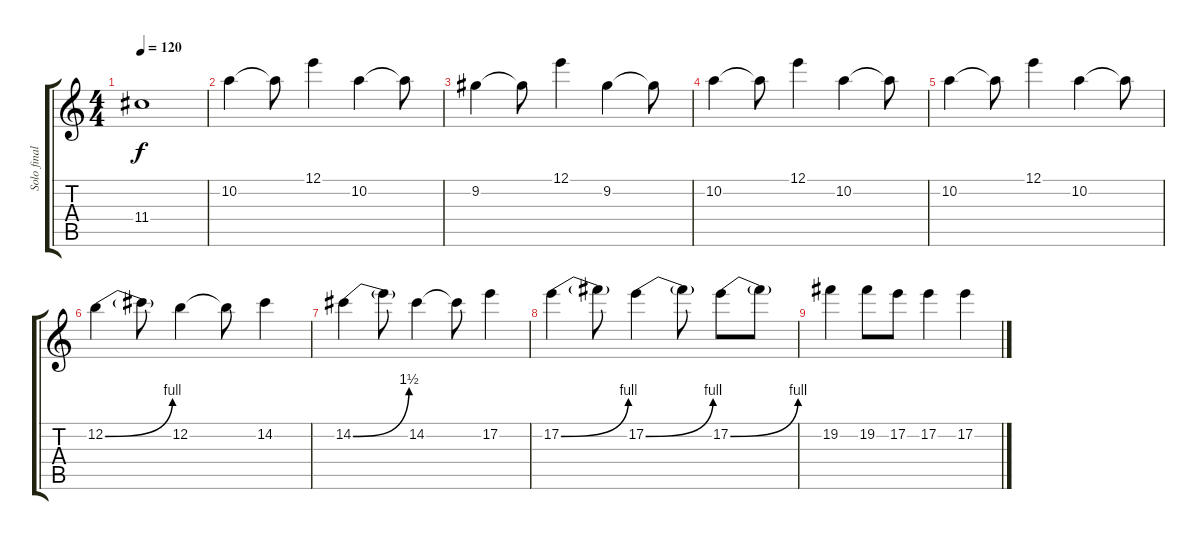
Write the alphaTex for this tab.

\track ("Solo final Pitu" "Solo final") {instrument overdrivenguitar}
\staff {score tabs}
\tuning (E4 B3 G3 D3 A2 E2) {hide}
\ts (4 4)
\tempo 120
\clef g2
\ks c
11.4{t}.1{dy f} |
10.2.4 10.2{t}.8 12.1.4 10.2.4 10.2{t}.8 |
9.2.4 9.2{t}.8 12.1.4 9.2.4 9.2{t}.8 |
10.2.4 10.2{t}.8 12.1.4 10.2.4 10.2{t}.8 |
10.2.4 10.2{t}.8 12.1.4 10.2.4 10.2{t}.8 |
12.2{be (bend 0 0 60 4)}.4{volume 12} 12.2{t}.8 12.2.4 12.2{t}.8 14.2.4 |
14.2{be (bend 0 0 60 6)}.4 14.2{t}.8 14.2.4 14.2{t}.8 17.2.4 |
17.2{be (bend 0 0 60 4)}.4{volume 10} 17.2{t}.8 17.2{be (bend 0 0 60 4)}.4 17.2{t}.8 17.2{be (bend 0 0 60 4)}.8 17.2{t}.8 |
19.2.4{volume 8} 19.2.8 17.2.8 17.2.4 17.2.4
